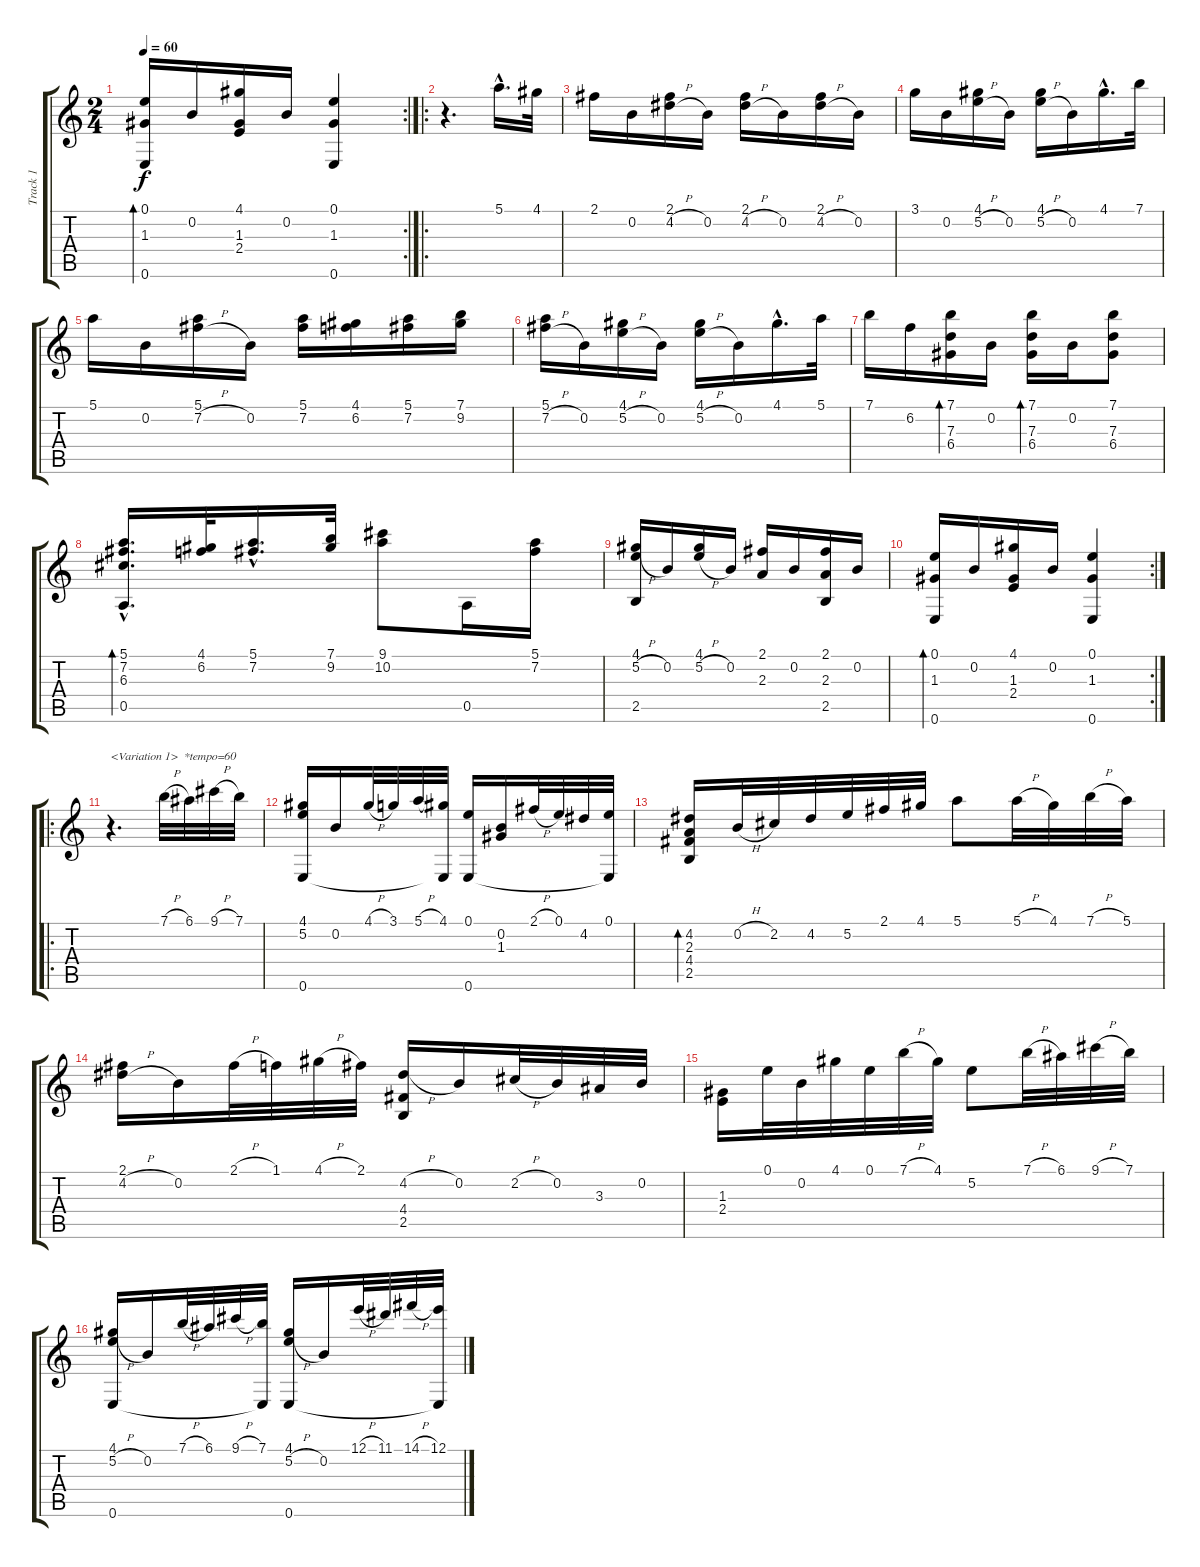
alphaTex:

\track ("Track 1" "Track 1") {instrument acousticguitarnylon}
\staff {score tabs}
\tuning (E4 B3 G3 D3 A2 E2) {hide}
\rc 2
\ts (2 4)
\tempo 60
\clef g2
\ks c
(0.1 1.3 0.6).16{bd 120 dy f} 0.2.16 (4.1 1.3 2.4).16 0.2.16 (0.1 1.3 0.6).4 |
\ro
r.4{d} 5.1{hac}.16{d} 4.1.32 |
2.1.16 0.2.16 (2.1 4.2{h}).16 0.2.16 (2.1 4.2{h}).16 0.2.16 (2.1 4.2{h}).16 0.2.16 |
3.1.16 0.2.16 (4.1 5.2{h}).16 0.2.16 (4.1 5.2{h}).16 0.2.16 4.1{hac}.16{d} 7.1.32 |
5.1.16 0.2.16 (5.1 7.2{h}).16 0.2.16 (5.1 7.2).16 (4.1 6.2).16 (5.1 7.2).16 (7.1 9.2).16 |
(5.1 7.2{h}).16 0.2.16 (4.1 5.2{h}).16 0.2.16 (4.1 5.2{h}).16 0.2.16 4.1{hac}.16{d} 5.1.32 |
7.1.16 6.2.16 (7.1 7.3 6.4).16{bd 120} 0.2.16 (7.1 7.3 6.4).16{bd 120} 0.2.16 (7.1 7.3 6.4).8 |
(5.1{hac} 7.2{hac} 6.3{hac} 0.5{hac}).16{d bd 60} (4.1 6.2).32 (5.1{hac} 7.2{hac}).16{d} (7.1 9.2).32 (9.1 10.2).8 0.5.16 (5.1 7.2).16 |
(4.1 5.2{h} 2.5).16 0.2.16 (4.1 5.2{h}).16 0.2.16 (2.1 2.3).16 0.2.16 (2.1 2.3 2.5).16 0.2.16 |
\rc 2
(0.1 1.3 0.6).16{bd 120} 0.2.16 (4.1 1.3 2.4).16 0.2.16 (0.1 1.3 0.6).4 |
\ro
r.4{d txt "<Variation 1>  *tempo=60"} 7.1{h}.32 6.1.32 9.1{h}.32 7.1.32 |
(4.1 5.2 0.6).16 0.2.16 4.1{h}.32 3.1.32 5.1{h}.32 (4.1 0.6{t}).32 (0.1 0.6).16 (0.2 1.3).16 2.1{h}.32 0.1.32 4.2.32 (0.1 0.6{t}).32 |
(4.2 2.3 4.4 2.5).16{bd 60} 0.2{h}.32 2.2.32 4.2.32 5.2.32 2.1.32 4.1.32 5.1.8 5.1{h}.32 4.1.32 7.1{h}.32 5.1.32 |
(2.1 4.2{h}).16 0.2.16 2.1{h}.32 1.1.32 4.1{h}.32 2.1.32 (4.2{h} 4.4 2.5).16 0.2.16 2.2{h}.32 0.2.32 3.3.32 0.2.32 |
(1.3 2.4).16 0.1.32 0.2.32 4.1.32 0.1.32 7.1{h}.32 4.1.32 5.2.8 7.1{h}.32 6.1.32 9.1{h}.32 7.1.32 |
(4.1 5.2{h} 0.6).16 0.2.16 7.1{h}.32 6.1.32 9.1{h}.32 (7.1 0.6{t}).32 (4.1 5.2{h} 0.6).16 0.2.16 12.1{h}.32 11.1.32 14.1{h}.32 (12.1 0.6{t}).32
